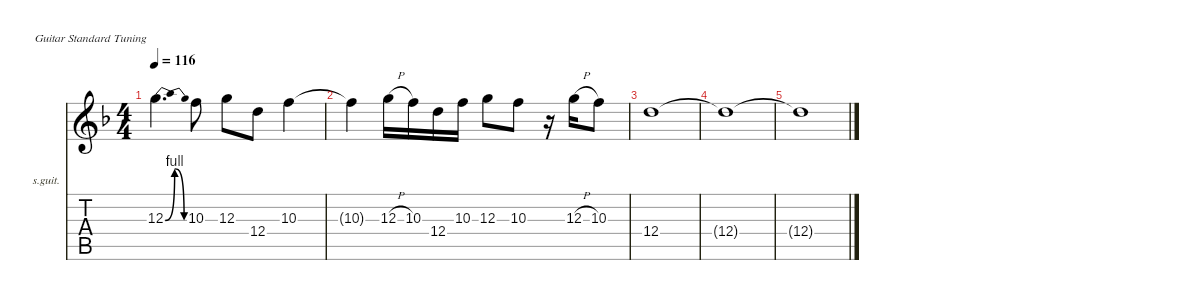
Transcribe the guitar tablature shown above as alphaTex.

\defaultSystemsLayout 4
\hideDynamics
\bracketExtendMode nobrackets
\firstSystemTrackNameOrientation horizontal
\otherSystemsTrackNameOrientation horizontal
\track ("rhythm & lead 10" "s.guit.") {instrument acousticguitarsteel}
\staff {score tabs}
\tuning (E4 B3 G3 D3 A2 E2)
\ts (4 4)
\tempo 116
\clef g2
\ks dminor
12.3{be (bendrelease 0 0 10.2 4 20.4 4 30 0) acc forcenatural}.4{d dy mf beam Down} 10.3{acc forcenatural}.8{beam Down} 12.3{acc forcenatural}.8{beam Down} 12.4{acc forcenatural}.8{beam Down} 10.3{acc forcenatural}.4{beam Down} |
10.3{t acc forcenatural}.4{beam Down} 12.3{h acc forcenatural}.16{beam Down} 10.3{acc forcenatural}.16{beam Down} 12.4{acc forcenatural}.16{beam Down} 10.3{acc forcenatural}.16{beam Down} 12.3{acc forcenatural}.8{beam Down} 10.3{acc forcenatural}.8{beam Down} r.16{beam Down} 12.3{h acc forcenatural}.16{beam Down} 10.3{acc forcenatural}.8{beam Down} |
12.4{acc forcenatural}.1{beam Down} |
12.4{t acc forcenatural}.1{beam Down} |
12.4{t acc forcenatural}.1{beam Down}
